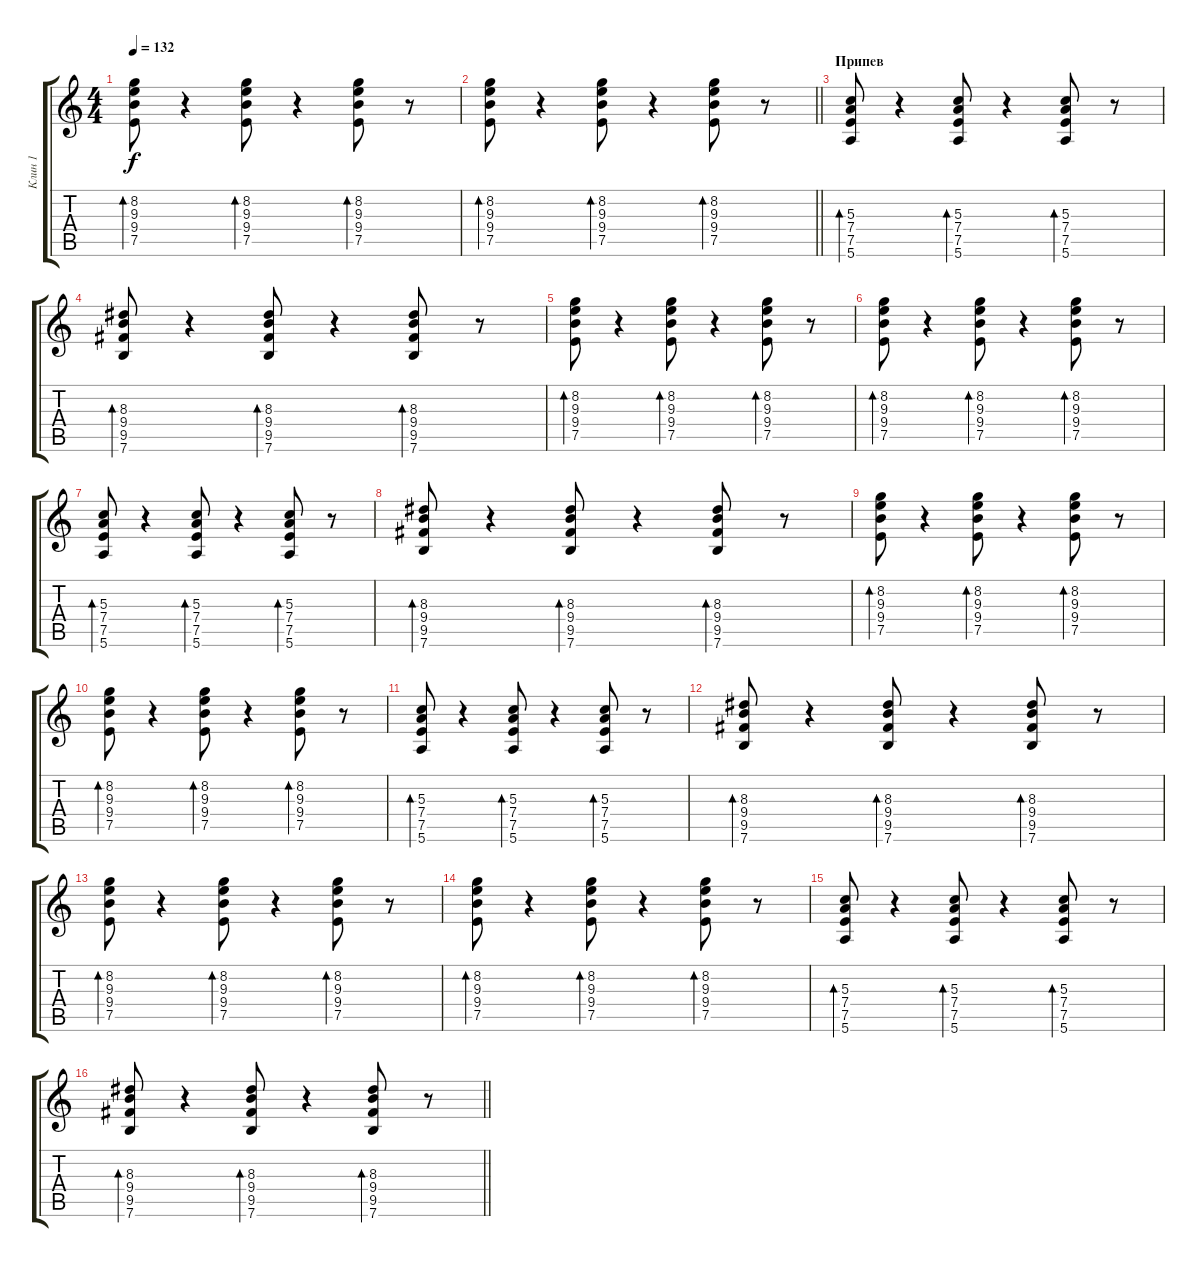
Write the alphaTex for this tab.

\track ("Клин 1" "Клин 1") {instrument electricguitarclean}
\staff {score tabs}
\tuning (E4 B3 G3 D3 A2 E2) {hide}
\ts (4 4)
\tempo 132
\clef g2
\ks c
(8.2 9.3 9.4 7.5).8{bd 30 dy f} r.4 (8.2 9.3 9.4 7.5).8{bd 30} r.4 (8.2 9.3 9.4 7.5).8{bd 30} r.8 |
\barLineRight lightlight
(8.2 9.3 9.4 7.5).8{bd 30} r.4 (8.2 9.3 9.4 7.5).8{bd 30} r.4 (8.2 9.3 9.4 7.5).8{bd 30} r.8 |
\section ("" "Припев")
(5.3 7.4 7.5 5.6).8{bd 30} r.4 (5.3 7.4 7.5 5.6).8{bd 30} r.4 (5.3 7.4 7.5 5.6).8{bd 30} r.8 |
(8.3 9.4 9.5 7.6).8{bd 30} r.4 (8.3 9.4 9.5 7.6).8{bd 30} r.4 (8.3 9.4 9.5 7.6).8{bd 30} r.8 |
(8.2 9.3 9.4 7.5).8{bd 30} r.4 (8.2 9.3 9.4 7.5).8{bd 30} r.4 (8.2 9.3 9.4 7.5).8{bd 30} r.8 |
(8.2 9.3 9.4 7.5).8{bd 30} r.4 (8.2 9.3 9.4 7.5).8{bd 30} r.4 (8.2 9.3 9.4 7.5).8{bd 30} r.8 |
(5.3 7.4 7.5 5.6).8{bd 30} r.4 (5.3 7.4 7.5 5.6).8{bd 30} r.4 (5.3 7.4 7.5 5.6).8{bd 30} r.8 |
(8.3 9.4 9.5 7.6).8{bd 30} r.4 (8.3 9.4 9.5 7.6).8{bd 30} r.4 (8.3 9.4 9.5 7.6).8{bd 30} r.8 |
(8.2 9.3 9.4 7.5).8{bd 30} r.4 (8.2 9.3 9.4 7.5).8{bd 30} r.4 (8.2 9.3 9.4 7.5).8{bd 30} r.8 |
(8.2 9.3 9.4 7.5).8{bd 30} r.4 (8.2 9.3 9.4 7.5).8{bd 30} r.4 (8.2 9.3 9.4 7.5).8{bd 30} r.8 |
(5.3 7.4 7.5 5.6).8{bd 30} r.4 (5.3 7.4 7.5 5.6).8{bd 30} r.4 (5.3 7.4 7.5 5.6).8{bd 30} r.8 |
(8.3 9.4 9.5 7.6).8{bd 30} r.4 (8.3 9.4 9.5 7.6).8{bd 30} r.4 (8.3 9.4 9.5 7.6).8{bd 30} r.8 |
(8.2 9.3 9.4 7.5).8{bd 30} r.4 (8.2 9.3 9.4 7.5).8{bd 30} r.4 (8.2 9.3 9.4 7.5).8{bd 30} r.8 |
(8.2 9.3 9.4 7.5).8{bd 30} r.4 (8.2 9.3 9.4 7.5).8{bd 30} r.4 (8.2 9.3 9.4 7.5).8{bd 30} r.8 |
(5.3 7.4 7.5 5.6).8{bd 30} r.4 (5.3 7.4 7.5 5.6).8{bd 30} r.4 (5.3 7.4 7.5 5.6).8{bd 30} r.8 |
\barLineRight lightlight
(8.3 9.4 9.5 7.6).8{bd 30} r.4 (8.3 9.4 9.5 7.6).8{bd 30} r.4 (8.3 9.4 9.5 7.6).8{bd 30} r.8
